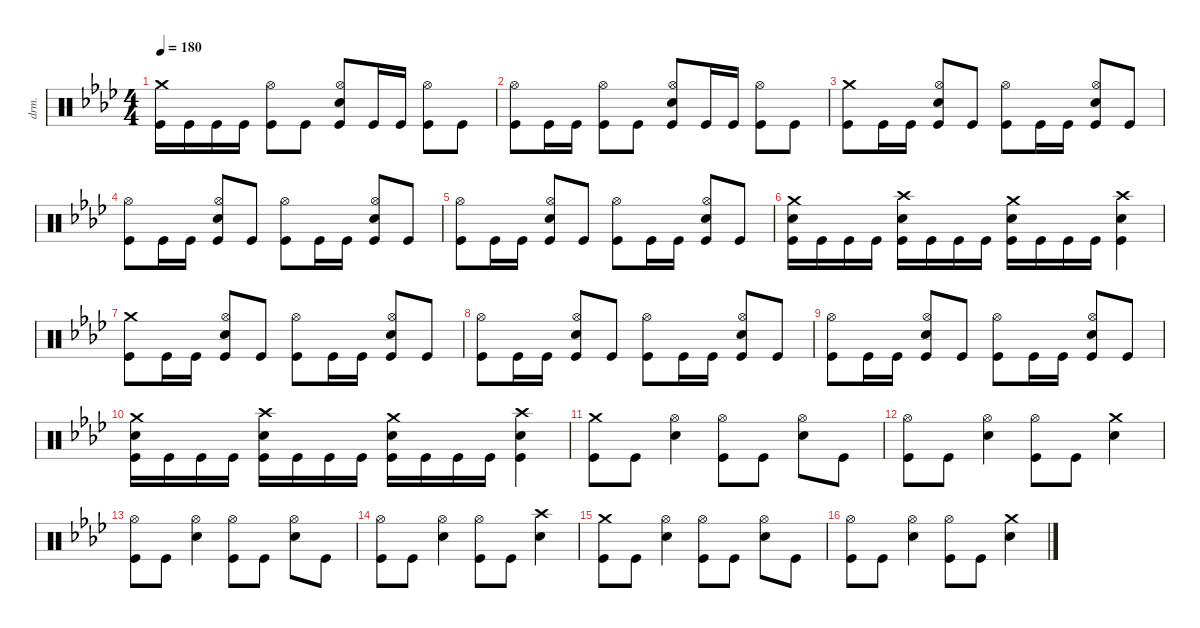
\defaultSystemsLayout 4
\hideDynamics
\bracketExtendMode nobrackets
\track ("Percussion" "drm.") {solo instrument percussion}
\staff {score}
\articulation defaults
\ts (4 4)
\tempo 180
\clef neutral
\ks fminor
("Crash medium (hit)"{acc forcenatural} "Kick (hit)"{acc forcenatural}).16{dy f} "Kick (hit)"{acc forcenatural}.16 "Kick (hit)"{acc forcenatural}.16 "Kick (hit)"{acc forcenatural}.16 ("Hi-Hat (open)"{acc forcenatural} "Kick (hit)"{acc forcenatural}).8 "Kick (hit)"{acc forcenatural}.8 ("Hi-Hat (open)"{acc forcenatural} "Snare (hit) 2"{acc forcenatural} "Kick (hit)"{acc forcenatural}).8 "Kick (hit)"{acc forcenatural}.16 "Kick (hit)"{acc forcenatural}.16 ("Hi-Hat (open)"{acc forcenatural} "Kick (hit)"{acc forcenatural}).8 "Kick (hit)"{acc forcenatural}.8 |
("Hi-Hat (open)"{acc forcenatural} "Kick (hit)"{acc forcenatural}).8 "Kick (hit)"{acc forcenatural}.16 "Kick (hit)"{acc forcenatural}.16 ("Hi-Hat (open)"{acc forcenatural} "Kick (hit)"{acc forcenatural}).8 "Kick (hit)"{acc forcenatural}.8 ("Hi-Hat (open)"{acc forcenatural} "Snare (hit) 2"{acc forcenatural} "Kick (hit)"{acc forcenatural}).8 "Kick (hit)"{acc forcenatural}.16 "Kick (hit)"{acc forcenatural}.16 ("Hi-Hat (open)"{acc forcenatural} "Kick (hit)"{acc forcenatural}).8 "Kick (hit)"{acc forcenatural}.8 |
("Crash medium (hit)"{acc forcenatural} "Kick (hit)"{acc forcenatural}).8 "Kick (hit)"{acc forcenatural}.16 "Kick (hit)"{acc forcenatural}.16 ("Hi-Hat (open)"{acc forcenatural} "Snare (hit) 2"{acc forcenatural} "Kick (hit)"{acc forcenatural}).8 "Kick (hit)"{acc forcenatural}.8 ("Hi-Hat (open)"{acc forcenatural} "Kick (hit)"{acc forcenatural}).8 "Kick (hit)"{acc forcenatural}.16 "Kick (hit)"{acc forcenatural}.16 ("Hi-Hat (open)"{acc forcenatural} "Snare (hit) 2"{acc forcenatural} "Kick (hit)"{acc forcenatural}).8 "Kick (hit)"{acc forcenatural}.8 |
("Hi-Hat (open)"{acc forcenatural} "Kick (hit)"{acc forcenatural}).8 "Kick (hit)"{acc forcenatural}.16 "Kick (hit)"{acc forcenatural}.16 ("Hi-Hat (open)"{acc forcenatural} "Snare (hit) 2"{acc forcenatural} "Kick (hit)"{acc forcenatural}).8 "Kick (hit)"{acc forcenatural}.8 ("Hi-Hat (open)"{acc forcenatural} "Kick (hit)"{acc forcenatural}).8 "Kick (hit)"{acc forcenatural}.16 "Kick (hit)"{acc forcenatural}.16 ("Hi-Hat (open)"{acc forcenatural} "Snare (hit) 2"{acc forcenatural} "Kick (hit)"{acc forcenatural}).8 "Kick (hit)"{acc forcenatural}.8 |
("Hi-Hat (open)"{acc forcenatural} "Kick (hit)"{acc forcenatural}).8 "Kick (hit)"{acc forcenatural}.16 "Kick (hit)"{acc forcenatural}.16 ("Hi-Hat (open)"{acc forcenatural} "Snare (hit) 2"{acc forcenatural} "Kick (hit)"{acc forcenatural}).8 "Kick (hit)"{acc forcenatural}.8 ("Hi-Hat (open)"{acc forcenatural} "Kick (hit)"{acc forcenatural}).8 "Kick (hit)"{acc forcenatural}.16 "Kick (hit)"{acc forcenatural}.16 ("Hi-Hat (open)"{acc forcenatural} "Snare (hit) 2"{acc forcenatural} "Kick (hit)"{acc forcenatural}).8 "Kick (hit)"{acc forcenatural}.8 |
("Crash medium (hit)"{acc forcenatural} "Snare (hit) 2"{acc forcenatural} "Kick (hit)"{acc forcenatural}).16 "Kick (hit)"{acc forcenatural}.16 "Kick (hit)"{acc forcenatural}.16 "Kick (hit)"{acc forcenatural}.16 ("Crash high (hit)"{acc forcenatural} "Snare (hit) 2"{acc forcenatural} "Kick (hit)"{acc forcenatural}).16 "Kick (hit)"{acc forcenatural}.16 "Kick (hit)"{acc forcenatural}.16 "Kick (hit)"{acc forcenatural}.16 ("Crash medium (hit)"{acc forcenatural} "Snare (hit) 2"{acc forcenatural} "Kick (hit)"{acc forcenatural}).16 "Kick (hit)"{acc forcenatural}.16 "Kick (hit)"{acc forcenatural}.16 "Kick (hit)"{acc forcenatural}.16 ("Crash high (hit)"{acc forcenatural} "Snare (hit) 2"{acc forcenatural} "Kick (hit)"{acc forcenatural}).4 |
("Crash medium (hit)"{acc forcenatural} "Kick (hit)"{acc forcenatural}).8 "Kick (hit)"{acc forcenatural}.16 "Kick (hit)"{acc forcenatural}.16 ("Hi-Hat (open)"{acc forcenatural} "Snare (hit) 2"{acc forcenatural} "Kick (hit)"{acc forcenatural}).8 "Kick (hit)"{acc forcenatural}.8 ("Hi-Hat (open)"{acc forcenatural} "Kick (hit)"{acc forcenatural}).8 "Kick (hit)"{acc forcenatural}.16 "Kick (hit)"{acc forcenatural}.16 ("Hi-Hat (open)"{acc forcenatural} "Snare (hit) 2"{acc forcenatural} "Kick (hit)"{acc forcenatural}).8 "Kick (hit)"{acc forcenatural}.8 |
("Hi-Hat (open)"{acc forcenatural} "Kick (hit)"{acc forcenatural}).8 "Kick (hit)"{acc forcenatural}.16 "Kick (hit)"{acc forcenatural}.16 ("Hi-Hat (open)"{acc forcenatural} "Snare (hit) 2"{acc forcenatural} "Kick (hit)"{acc forcenatural}).8 "Kick (hit)"{acc forcenatural}.8 ("Hi-Hat (open)"{acc forcenatural} "Kick (hit)"{acc forcenatural}).8 "Kick (hit)"{acc forcenatural}.16 "Kick (hit)"{acc forcenatural}.16 ("Hi-Hat (open)"{acc forcenatural} "Snare (hit) 2"{acc forcenatural} "Kick (hit)"{acc forcenatural}).8 "Kick (hit)"{acc forcenatural}.8 |
("Hi-Hat (open)"{acc forcenatural} "Kick (hit)"{acc forcenatural}).8 "Kick (hit)"{acc forcenatural}.16 "Kick (hit)"{acc forcenatural}.16 ("Hi-Hat (open)"{acc forcenatural} "Snare (hit) 2"{acc forcenatural} "Kick (hit)"{acc forcenatural}).8 "Kick (hit)"{acc forcenatural}.8 ("Hi-Hat (open)"{acc forcenatural} "Kick (hit)"{acc forcenatural}).8 "Kick (hit)"{acc forcenatural}.16 "Kick (hit)"{acc forcenatural}.16 ("Hi-Hat (open)"{acc forcenatural} "Snare (hit) 2"{acc forcenatural} "Kick (hit)"{acc forcenatural}).8 "Kick (hit)"{acc forcenatural}.8 |
("Crash medium (hit)"{acc forcenatural} "Snare (hit) 2"{acc forcenatural} "Kick (hit)"{acc forcenatural}).16 "Kick (hit)"{acc forcenatural}.16 "Kick (hit)"{acc forcenatural}.16 "Kick (hit)"{acc forcenatural}.16 ("Crash high (hit)"{acc forcenatural} "Snare (hit) 2"{acc forcenatural} "Kick (hit)"{acc forcenatural}).16 "Kick (hit)"{acc forcenatural}.16 "Kick (hit)"{acc forcenatural}.16 "Kick (hit)"{acc forcenatural}.16 ("Crash medium (hit)"{acc forcenatural} "Snare (hit) 2"{acc forcenatural} "Kick (hit)"{acc forcenatural}).16 "Kick (hit)"{acc forcenatural}.16 "Kick (hit)"{acc forcenatural}.16 "Kick (hit)"{acc forcenatural}.16 ("Crash high (hit)"{acc forcenatural} "Snare (hit) 2"{acc forcenatural} "Kick (hit)"{acc forcenatural}).4 |
("Crash medium (hit)"{acc forcenatural} "Kick (hit)"{acc forcenatural}).8 "Kick (hit)"{acc forcenatural}.8 ("Hi-Hat (open)"{acc forcenatural} "Snare (hit) 2"{acc forcenatural}).4 ("Hi-Hat (open)"{acc forcenatural} "Kick (hit)"{acc forcenatural}).8 "Kick (hit)"{acc forcenatural}.8 ("Hi-Hat (open)"{acc forcenatural} "Snare (hit) 2"{acc forcenatural}).8 "Kick (hit)"{acc forcenatural}.8 |
("Hi-Hat (open)"{acc forcenatural} "Kick (hit)"{acc forcenatural}).8 "Kick (hit)"{acc forcenatural}.8 ("Hi-Hat (open)"{acc forcenatural} "Snare (hit) 2"{acc forcenatural}).4 ("Hi-Hat (open)"{acc forcenatural} "Kick (hit)"{acc forcenatural}).8 "Kick (hit)"{acc forcenatural}.8 ("Crash medium (hit)"{acc forcenatural} "Snare (hit) 2"{acc forcenatural}).4 |
("Hi-Hat (open)"{acc forcenatural} "Kick (hit)"{acc forcenatural}).8 "Kick (hit)"{acc forcenatural}.8 ("Hi-Hat (open)"{acc forcenatural} "Snare (hit) 2"{acc forcenatural}).4 ("Hi-Hat (open)"{acc forcenatural} "Kick (hit)"{acc forcenatural}).8 "Kick (hit)"{acc forcenatural}.8 ("Hi-Hat (open)"{acc forcenatural} "Snare (hit) 2"{acc forcenatural}).8 "Kick (hit)"{acc forcenatural}.8 |
("Hi-Hat (open)"{acc forcenatural} "Kick (hit)"{acc forcenatural}).8 "Kick (hit)"{acc forcenatural}.8 ("Hi-Hat (open)"{acc forcenatural} "Snare (hit) 2"{acc forcenatural}).4 ("Hi-Hat (open)"{acc forcenatural} "Kick (hit)"{acc forcenatural}).8 "Kick (hit)"{acc forcenatural}.8 ("Crash high (hit)"{acc forcenatural} "Snare (hit) 2"{acc forcenatural}).4 |
("Crash medium (hit)"{acc forcenatural} "Kick (hit)"{acc forcenatural}).8 "Kick (hit)"{acc forcenatural}.8 ("Hi-Hat (open)"{acc forcenatural} "Snare (hit) 2"{acc forcenatural}).4 ("Hi-Hat (open)"{acc forcenatural} "Kick (hit)"{acc forcenatural}).8 "Kick (hit)"{acc forcenatural}.8 ("Hi-Hat (open)"{acc forcenatural} "Snare (hit) 2"{acc forcenatural}).8 "Kick (hit)"{acc forcenatural}.8 |
("Hi-Hat (open)"{acc forcenatural} "Kick (hit)"{acc forcenatural}).8 "Kick (hit)"{acc forcenatural}.8 ("Hi-Hat (open)"{acc forcenatural} "Snare (hit) 2"{acc forcenatural}).4 ("Hi-Hat (open)"{acc forcenatural} "Kick (hit)"{acc forcenatural}).8 "Kick (hit)"{acc forcenatural}.8 ("Crash medium (hit)"{acc forcenatural} "Snare (hit) 2"{acc forcenatural}).4
